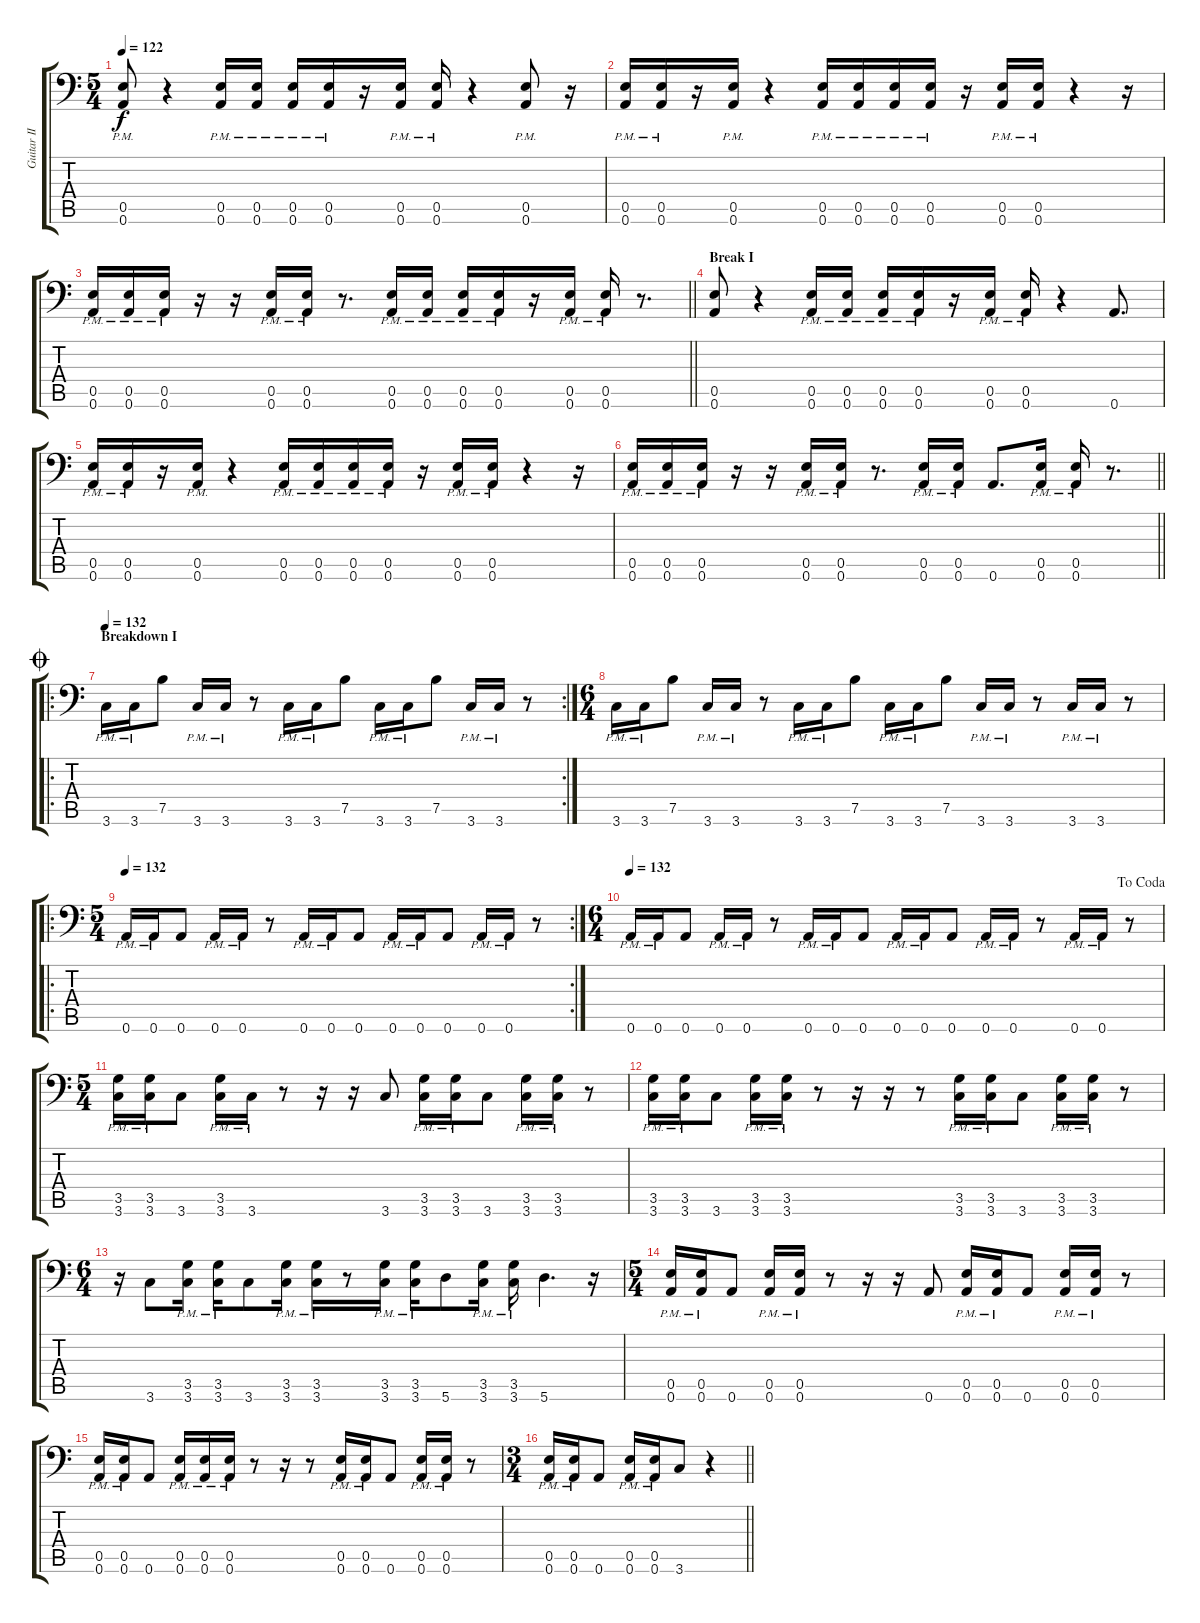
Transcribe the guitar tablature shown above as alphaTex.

\track ("Guitar II" "Guitar II") {instrument overdrivenguitar}
\staff {score tabs}
\tuning (B3 Gb3 D3 A2 E2 A1) {hide}
\ts (5 4)
\tempo 122
\clef f4
\ks c
(0.5{pm} 0.6{pm}).8{dy f} r.4 (0.5{pm} 0.6{pm}).16 (0.5{pm} 0.6{pm}).16 (0.5{pm} 0.6{pm}).16 (0.5{pm} 0.6{pm}).16 r.16 (0.5{pm} 0.6{pm}).16 (0.5{pm} 0.6{pm}).16 r.4 (0.5{pm} 0.6{pm}).8 r.16 |
(0.5{pm} 0.6{pm}).16 (0.5{pm} 0.6{pm}).16 r.16 (0.5{pm} 0.6{pm}).16 r.4 (0.5{pm} 0.6{pm}).16 (0.5{pm} 0.6{pm}).16 (0.5{pm} 0.6{pm}).16 (0.5{pm} 0.6{pm}).16 r.16 (0.5{pm} 0.6{pm}).16 (0.5{pm} 0.6{pm}).16 r.4 r.16 |
\barLineRight lightlight
(0.5{pm} 0.6{pm}).16 (0.5{pm} 0.6{pm}).16 (0.5{pm} 0.6{pm}).16 r.16 r.16 (0.5{pm} 0.6{pm}).16 (0.5{pm} 0.6{pm}).16 r.8{d} (0.5{pm} 0.6{pm}).16 (0.5{pm} 0.6{pm}).16 (0.5{pm} 0.6{pm}).16 (0.5{pm} 0.6{pm}).16 r.16 (0.5{pm} 0.6{pm}).16 (0.5{pm} 0.6{pm}).16 r.8{d} |
\section ("" "Break I")
(0.5 0.6).8 r.4 (0.5{pm} 0.6{pm}).16 (0.5{pm} 0.6{pm}).16 (0.5{pm} 0.6{pm}).16 (0.5{pm} 0.6{pm}).16 r.16 (0.5{pm} 0.6{pm}).16 (0.5{pm} 0.6{pm}).16 r.4 0.6.8{d} |
(0.5{pm} 0.6{pm}).16 (0.5{pm} 0.6{pm}).16 r.16 (0.5{pm} 0.6{pm}).16 r.4 (0.5{pm} 0.6{pm}).16 (0.5{pm} 0.6{pm}).16 (0.5{pm} 0.6{pm}).16 (0.5{pm} 0.6{pm}).16 r.16 (0.5{pm} 0.6{pm}).16 (0.5{pm} 0.6{pm}).16 r.4 r.16 |
\barLineRight lightlight
(0.5{pm} 0.6{pm}).16 (0.5{pm} 0.6{pm}).16 (0.5{pm} 0.6{pm}).16 r.16 r.16 (0.5{pm} 0.6{pm}).16 (0.5{pm} 0.6{pm}).16 r.8{d} (0.5{pm} 0.6{pm}).16 (0.5{pm} 0.6{pm}).16 0.6.8{d} (0.5{pm} 0.6{pm}).16 (0.5{pm} 0.6{pm}).16 r.8{d} |
\ro
\rc 2
\section ("" "Breakdown I")
\jump coda
\tempo 132
3.6{pm}.16 3.6{pm}.16 7.5.8 3.6{pm}.16 3.6{pm}.16 r.8 3.6{pm}.16 3.6{pm}.16 7.5.8 3.6{pm}.16 3.6{pm}.16 7.5.8 3.6{pm}.16 3.6{pm}.16 r.8 |
\ts (6 4)
3.6{pm}.16 3.6{pm}.16 7.5.8 3.6{pm}.16 3.6{pm}.16 r.8 3.6{pm}.16 3.6{pm}.16 7.5.8 3.6{pm}.16 3.6{pm}.16 7.5.8 3.6{pm}.16 3.6{pm}.16 r.8 3.6{pm}.16 3.6{pm}.16 r.8 |
\ro
\rc 2
\ts (5 4)
\tempo 132
0.6{pm}.16 0.6{pm}.16 0.6.8 0.6{pm}.16 0.6{pm}.16 r.8 0.6{pm}.16 0.6{pm}.16 0.6.8 0.6{pm}.16 0.6{pm}.16 0.6.8 0.6{pm}.16 0.6{pm}.16 r.8 |
\ts (6 4)
\jump dacoda
\tempo 132
0.6{pm}.16 0.6{pm}.16 0.6.8 0.6{pm}.16 0.6{pm}.16 r.8 0.6{pm}.16 0.6{pm}.16 0.6.8 0.6{pm}.16 0.6{pm}.16 0.6.8 0.6{pm}.16 0.6{pm}.16 r.8 0.6{pm}.16 0.6{pm}.16 r.8 |
\ts (5 4)
(3.5{pm} 3.6{pm}).16 (3.5{pm} 3.6{pm}).16 3.6.8 (3.5{pm} 3.6{pm}).16 3.6{pm}.16 r.8 r.16 r.16 3.6.8 (3.5{pm} 3.6{pm}).16 (3.5{pm} 3.6{pm}).16 3.6.8 (3.5{pm} 3.6{pm}).16 (3.5{pm} 3.6{pm}).16 r.8 |
(3.5{pm} 3.6{pm}).16 (3.5{pm} 3.6{pm}).16 3.6.8 (3.5{pm} 3.6{pm}).16 (3.5{pm} 3.6{pm}).16 r.8 r.16 r.16 r.8 (3.5{pm} 3.6{pm}).16 (3.5{pm} 3.6{pm}).16 3.6.8 (3.5{pm} 3.6{pm}).16 (3.5{pm} 3.6{pm}).16 r.8 |
\ts (6 4)
r.16 3.6.8 (3.5{pm} 3.6{pm}).16 (3.5{pm} 3.6{pm}).16 3.6.8 (3.5{pm} 3.6{pm}).16 (3.5{pm} 3.6{pm}).16 r.8 (3.5{pm} 3.6{pm}).16 (3.5{pm} 3.6{pm}).16 5.6.8 (3.5{pm} 3.6{pm}).16 (3.5{pm} 3.6{pm}).16 5.6.4{d} r.16 |
\ts (5 4)
(0.5{pm} 0.6{pm}).16 (0.5{pm} 0.6{pm}).16 0.6.8 (0.5{pm} 0.6{pm}).16 (0.5{pm} 0.6{pm}).16 r.8 r.16 r.16 0.6.8 (0.5{pm} 0.6{pm}).16 (0.5{pm} 0.6{pm}).16 0.6.8 (0.5{pm} 0.6{pm}).16 (0.5{pm} 0.6{pm}).16 r.8 |
(0.5{pm} 0.6{pm}).16 (0.5{pm} 0.6{pm}).16 0.6.8 (0.5{pm} 0.6{pm}).16 (0.5{pm} 0.6{pm}).16 (0.5{pm} 0.6{pm}).16 r.8 r.16 r.8 (0.5{pm} 0.6{pm}).16 (0.5{pm} 0.6{pm}).16 0.6.8 (0.5{pm} 0.6{pm}).16 (0.5{pm} 0.6{pm}).16 r.8 |
\ts (3 4)
\barLineRight lightlight
(0.5{pm} 0.6{pm}).16 (0.5{pm} 0.6{pm}).16 0.6.8 (0.5{pm} 0.6{pm}).16 (0.5{pm} 0.6{pm}).16 3.6.8 r.4
